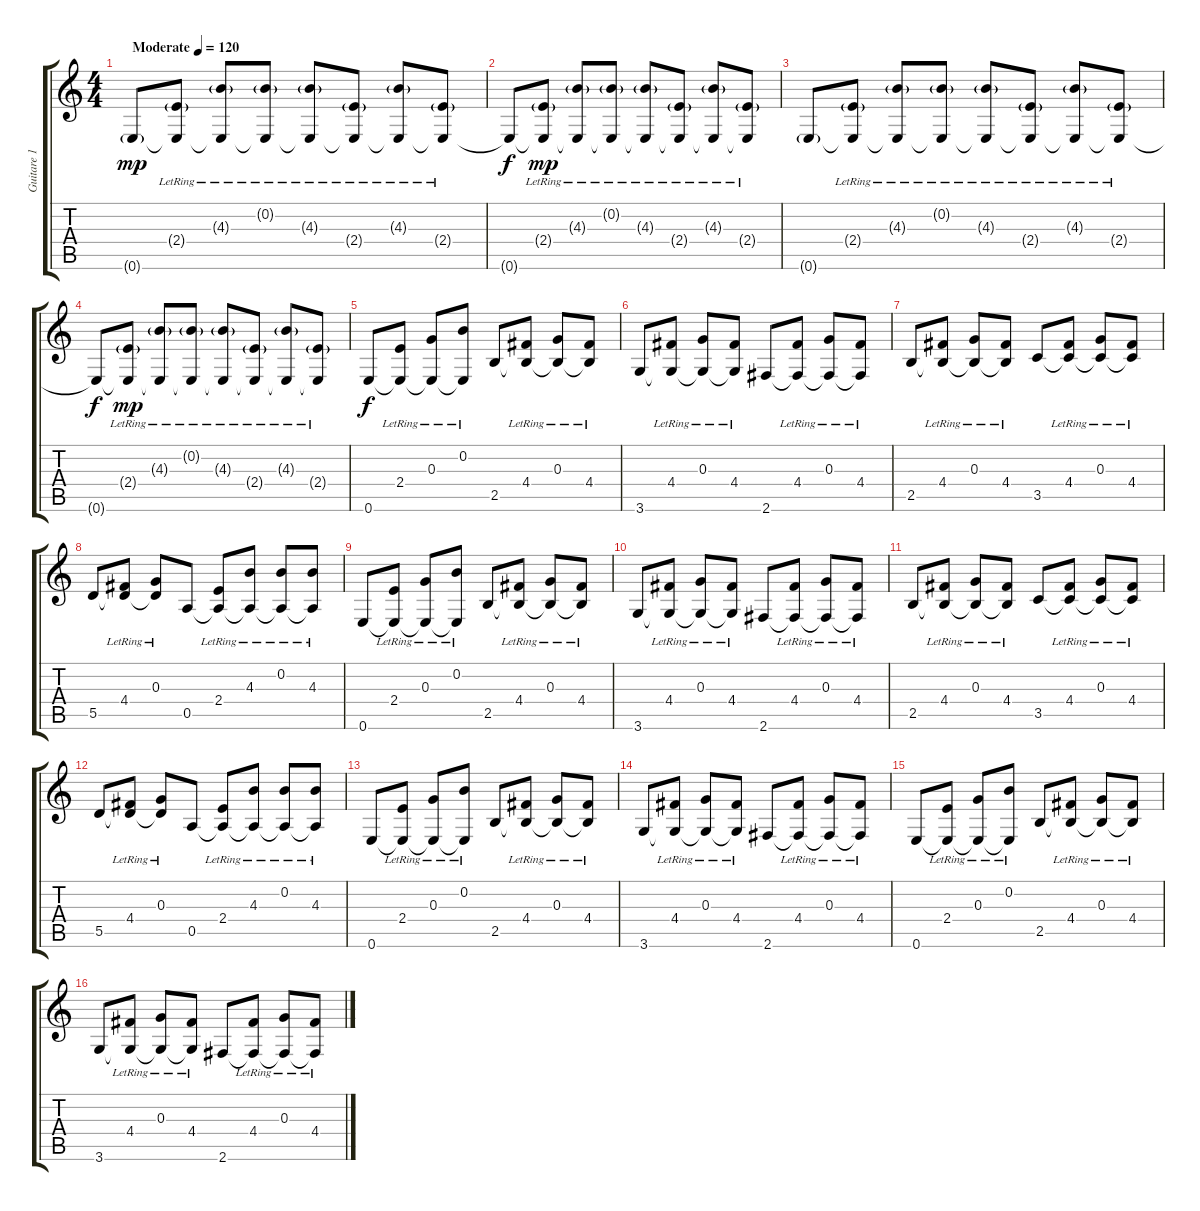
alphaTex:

\track ("Guitare 1 - Tom" "Guitare 1 ") {instrument acousticguitarsteel}
\staff {score tabs}
\tuning (E4 B3 G3 D3 A2 E2) {hide}
\ts (4 4)
\tempo (120 "Moderate")
\clef g2
\ks c
0.6{g}.8{dy mp instrument acousticguitarsteel} (2.4{g lr} 0.6{t}).8 (4.3{g lr} 0.6{t}).8 (0.2{g lr} 0.6{t}).8 (4.3{g lr} 0.6{t}).8 (2.4{g lr} 0.6{t}).8 (4.3{g lr} 0.6{t}).8 (2.4{g lr} 0.6{t}).8 |
0.6{t}.8{dy f} (2.4{g lr} 0.6{t}).8{dy mp} (4.3{g lr} 0.6{t}).8 (0.2{g lr} 0.6{t}).8 (4.3{g lr} 0.6{t}).8 (2.4{g lr} 0.6{t}).8 (4.3{g lr} 0.6{t}).8 (2.4{g lr} 0.6{t}).8 |
0.6{g}.8 (2.4{g lr} 0.6{t}).8 (4.3{g lr} 0.6{t}).8 (0.2{g lr} 0.6{t}).8 (4.3{g lr} 0.6{t}).8 (2.4{g lr} 0.6{t}).8 (4.3{g lr} 0.6{t}).8 (2.4{g lr} 0.6{t}).8 |
0.6{t}.8{dy f} (2.4{g lr} 0.6{t}).8{dy mp} (4.3{g lr} 0.6{t}).8 (0.2{g lr} 0.6{t}).8 (4.3{g lr} 0.6{t}).8 (2.4{g lr} 0.6{t}).8 (4.3{g lr} 0.6{t}).8 (2.4{g lr} 0.6{t}).8 |
0.6.8{dy f volume 7} (2.4{lr} 0.6{t}).8 (0.3{lr} 0.6{t}).8 (0.2{lr} 0.6{t}).8 2.5.8 (4.4{lr} 2.5{t}).8 (0.3{lr} 2.5{t}).8 (4.4{lr} 2.5{t}).8 |
3.6.8 (4.4{lr} 3.6{t}).8 (0.3{lr} 3.6{t}).8 (4.4{lr} 3.6{t}).8 2.6.8 (4.4{lr} 2.6{t}).8 (0.3{lr} 2.6{t}).8 (4.4{lr} 2.6{t}).8 |
2.5.8 (4.4{lr} 2.5{t}).8 (0.3{lr} 2.5{t}).8 (4.4{lr} 2.5{t}).8 3.5.8 (4.4{lr} 3.5{t}).8 (0.3{lr} 3.5{t}).8 (4.4{lr} 3.5{t}).8 |
5.5.8 (4.4{lr} 5.5{t}).8 (0.3{lr} 5.5{t}).8 0.5.8 (2.4{lr} 0.5{t}).8 (4.3{lr} 0.5{t}).8 (0.2{lr} 0.5{t}).8 (4.3{lr} 0.5{t}).8 |
0.6.8 (2.4{lr} 0.6{t}).8 (0.3{lr} 0.6{t}).8 (0.2{lr} 0.6{t}).8 2.5.8 (4.4{lr} 2.5{t}).8 (0.3{lr} 2.5{t}).8 (4.4{lr} 2.5{t}).8 |
3.6.8 (4.4{lr} 3.6{t}).8 (0.3{lr} 3.6{t}).8 (4.4{lr} 3.6{t}).8 2.6.8 (4.4{lr} 2.6{t}).8 (0.3{lr} 2.6{t}).8 (4.4{lr} 2.6{t}).8 |
2.5.8 (4.4{lr} 2.5{t}).8 (0.3{lr} 2.5{t}).8 (4.4{lr} 2.5{t}).8 3.5.8 (4.4{lr} 3.5{t}).8 (0.3{lr} 3.5{t}).8 (4.4{lr} 3.5{t}).8 |
5.5.8 (4.4{lr} 5.5{t}).8 (0.3{lr} 5.5{t}).8 0.5.8 (2.4{lr} 0.5{t}).8 (4.3{lr} 0.5{t}).8 (0.2{lr} 0.5{t}).8 (4.3{lr} 0.5{t}).8 |
0.6.8 (2.4{lr} 0.6{t}).8 (0.3{lr} 0.6{t}).8 (0.2{lr} 0.6{t}).8 2.5.8 (4.4{lr} 2.5{t}).8 (0.3{lr} 2.5{t}).8 (4.4{lr} 2.5{t}).8 |
3.6.8 (4.4{lr} 3.6{t}).8 (0.3{lr} 3.6{t}).8 (4.4{lr} 3.6{t}).8 2.6.8 (4.4{lr} 2.6{t}).8 (0.3{lr} 2.6{t}).8 (4.4{lr} 2.6{t}).8 |
0.6.8 (2.4{lr} 0.6{t}).8 (0.3{lr} 0.6{t}).8 (0.2{lr} 0.6{t}).8 2.5.8 (4.4{lr} 2.5{t}).8 (0.3{lr} 2.5{t}).8 (4.4{lr} 2.5{t}).8 |
3.6.8 (4.4{lr} 3.6{t}).8 (0.3{lr} 3.6{t}).8 (4.4{lr} 3.6{t}).8 2.6.8 (4.4{lr} 2.6{t}).8 (0.3{lr} 2.6{t}).8 (4.4{lr} 2.6{t}).8
